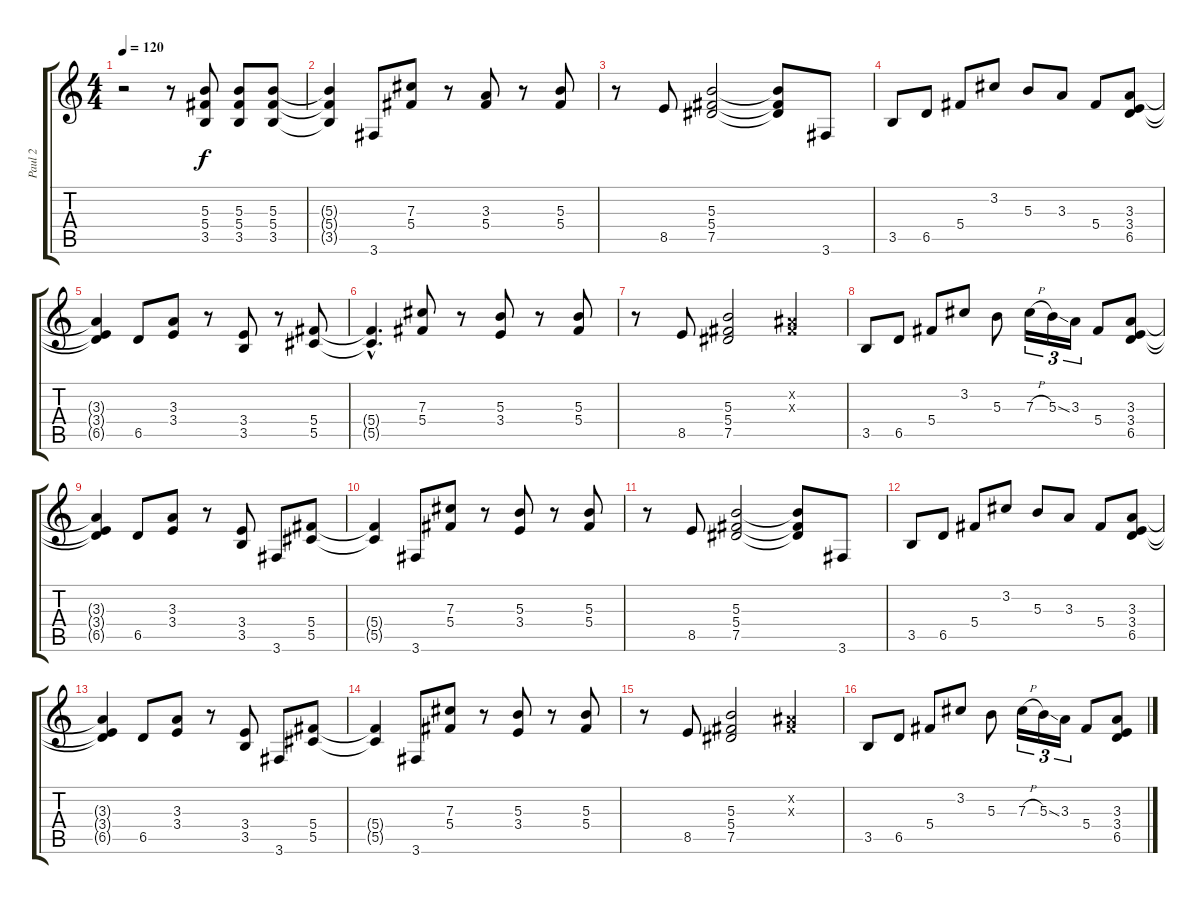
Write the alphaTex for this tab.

\track ("Paul 2" "Paul 2") {instrument distortionguitar}
\staff {score tabs}
\tuning (Eb4 Bb3 Gb3 Db3 Ab2 Eb2) {hide}
\ts (4 4)
\tempo 120
\clef g2
\ks c
r.2{dy f instrument distortionguitar} r.8 (5.3 5.4 3.5).8 (5.3 5.4 3.5).8 (5.3 5.4 3.5).8 |
(5.3{t} 5.4{t} 3.5{t}).4 3.6.8 (7.3 5.4).8 r.8 (3.3 5.4).8 r.8 (5.3 5.4).8 |
r.8 8.5.8 (5.3 5.4 7.5).2 (5.3{t} 5.4{t} 7.5{t}).8 3.6.8 |
3.5.8 6.5.8 5.4.8 3.2.8 5.3.8 3.3.8 5.4.8 (3.3 3.4 6.5).8 |
(3.3{t} 3.4{t} 6.5{t}).4 6.5.8 (3.3 3.4).8 r.8 (3.4 3.5).8 r.8 (5.4 5.5).8 |
(5.4{hac t} 5.5{hac t}).4{d} (7.3 5.4).8 r.8 (5.3 3.4).8 r.8 (5.3 5.4).8 |
r.8 8.5.8 (5.3 5.4 7.5).2 (0.2{x} 0.3{x}).4 |
3.5.8 6.5.8 5.4.8 3.2.8 5.3.8 7.3{h}.16{tu (3 2)} 5.3{ss}.16{tu (3 2)} 3.3.16{tu (3 2)} 5.4.8 (3.3 3.4 6.5).8 |
(3.3{t} 3.4{t} 6.5{t}).4 6.5.8 (3.3 3.4).8 r.8 (3.4 3.5).8 3.6.8 (5.4 5.5).8 |
(5.4{t} 5.5{t}).4 3.6.8 (7.3 5.4).8 r.8 (5.3 3.4).8 r.8 (5.3 5.4).8 |
r.8 8.5.8 (5.3 5.4 7.5).2 (5.3{t} 5.4{t} 7.5{t}).8 3.6.8 |
3.5.8 6.5.8 5.4.8 3.2.8 5.3.8 3.3.8 5.4.8 (3.3 3.4 6.5).8 |
(3.3{t} 3.4{t} 6.5{t}).4 6.5.8 (3.3 3.4).8 r.8 (3.4 3.5).8 3.6.8 (5.4 5.5).8 |
(5.4{t} 5.5{t}).4 3.6.8 (7.3 5.4).8 r.8 (5.3 3.4).8 r.8 (5.3 5.4).8 |
r.8 8.5.8 (5.3 5.4 7.5).2 (0.2{x} 0.3{x}).4 |
3.5.8 6.5.8 5.4.8 3.2.8 5.3.8 7.3{h}.16{tu (3 2)} 5.3{ss}.16{tu (3 2)} 3.3.16{tu (3 2)} 5.4.8 (3.3 3.4 6.5).8
